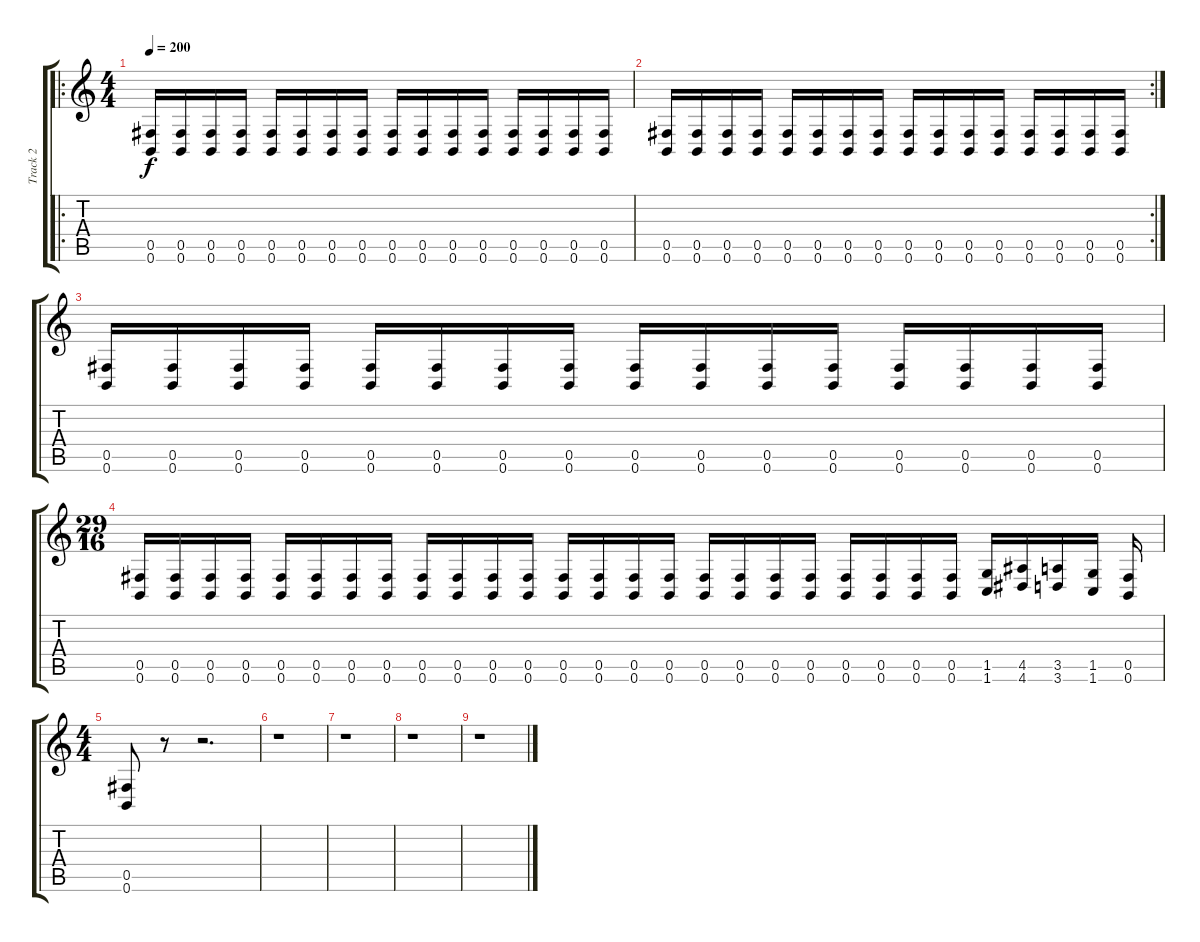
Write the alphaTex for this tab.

\track ("Track 2" "Track 2") {instrument overdrivenguitar}
\staff {score tabs}
\tuning (Db4 Ab3 E3 B2 Gb2 B1) {hide}
\ro
\ts (4 4)
\tempo 200
\clef g2
\ks c
(0.5 0.6).16{dy f} (0.5 0.6).16 (0.5 0.6).16 (0.5 0.6).16 (0.5 0.6).16 (0.5 0.6).16 (0.5 0.6).16 (0.5 0.6).16 (0.5 0.6).16 (0.5 0.6).16 (0.5 0.6).16 (0.5 0.6).16 (0.5 0.6).16 (0.5 0.6).16 (0.5 0.6).16 (0.5 0.6).16 |
\rc 2
(0.5 0.6).16 (0.5 0.6).16 (0.5 0.6).16 (0.5 0.6).16 (0.5 0.6).16 (0.5 0.6).16 (0.5 0.6).16 (0.5 0.6).16 (0.5 0.6).16 (0.5 0.6).16 (0.5 0.6).16 (0.5 0.6).16 (0.5 0.6).16 (0.5 0.6).16 (0.5 0.6).16 (0.5 0.6).16 |
(0.5 0.6).16 (0.5 0.6).16 (0.5 0.6).16 (0.5 0.6).16 (0.5 0.6).16 (0.5 0.6).16 (0.5 0.6).16 (0.5 0.6).16 (0.5 0.6).16 (0.5 0.6).16 (0.5 0.6).16 (0.5 0.6).16 (0.5 0.6).16 (0.5 0.6).16 (0.5 0.6).16 (0.5 0.6).16 |
\ts (29 16)
(0.5 0.6).16 (0.5 0.6).16 (0.5 0.6).16 (0.5 0.6).16 (0.5 0.6).16 (0.5 0.6).16 (0.5 0.6).16 (0.5 0.6).16 (0.5 0.6).16 (0.5 0.6).16 (0.5 0.6).16 (0.5 0.6).16 (0.5 0.6).16 (0.5 0.6).16 (0.5 0.6).16 (0.5 0.6).16 (0.5 0.6).16 (0.5 0.6).16 (0.5 0.6).16 (0.5 0.6).16 (0.5 0.6).16 (0.5 0.6).16 (0.5 0.6).16 (0.5 0.6).16 (1.5 1.6).16 (4.5 4.6).16 (3.5 3.6).16 (1.5 1.6).16 (0.5 0.6).16 |
\ts (4 4)
(0.5 0.6).8 r.8 r.2{d} |
r.1 |
r.1 |
r.1 |
r.1
